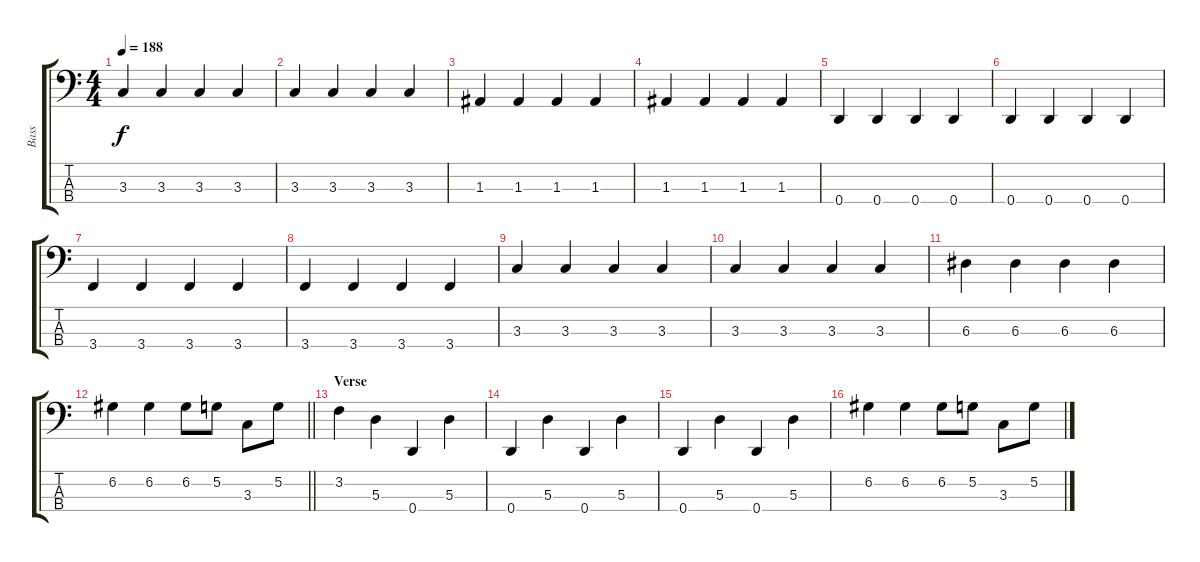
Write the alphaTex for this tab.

\track ("Bass" "Bass") {instrument electricbasspick}
\staff {score tabs}
\tuning (G2 D2 A1 D1) {hide}
\ts (4 4)
\tempo 188
\clef f4
\ks c
3.3.4{dy f} 3.3.4 3.3.4 3.3.4 |
3.3.4 3.3.4 3.3.4 3.3.4 |
1.3.4 1.3.4 1.3.4 1.3.4 |
1.3.4 1.3.4 1.3.4 1.3.4 |
0.4.4 0.4.4 0.4.4 0.4.4 |
0.4.4 0.4.4 0.4.4 0.4.4 |
3.4.4 3.4.4 3.4.4 3.4.4 |
3.4.4 3.4.4 3.4.4 3.4.4 |
3.3.4 3.3.4 3.3.4 3.3.4 |
3.3.4 3.3.4 3.3.4 3.3.4 |
6.3.4 6.3.4 6.3.4 6.3.4 |
\barLineRight lightlight
6.2.4 6.2.4 6.2.8 5.2.8 3.3.8 5.2.8 |
\section ("" "Verse")
3.2.4 5.3.4 0.4.4 5.3.4 |
0.4.4 5.3.4 0.4.4 5.3.4 |
0.4.4 5.3.4 0.4.4 5.3.4 |
6.2.4 6.2.4 6.2.8 5.2.8 3.3.8 5.2.8
